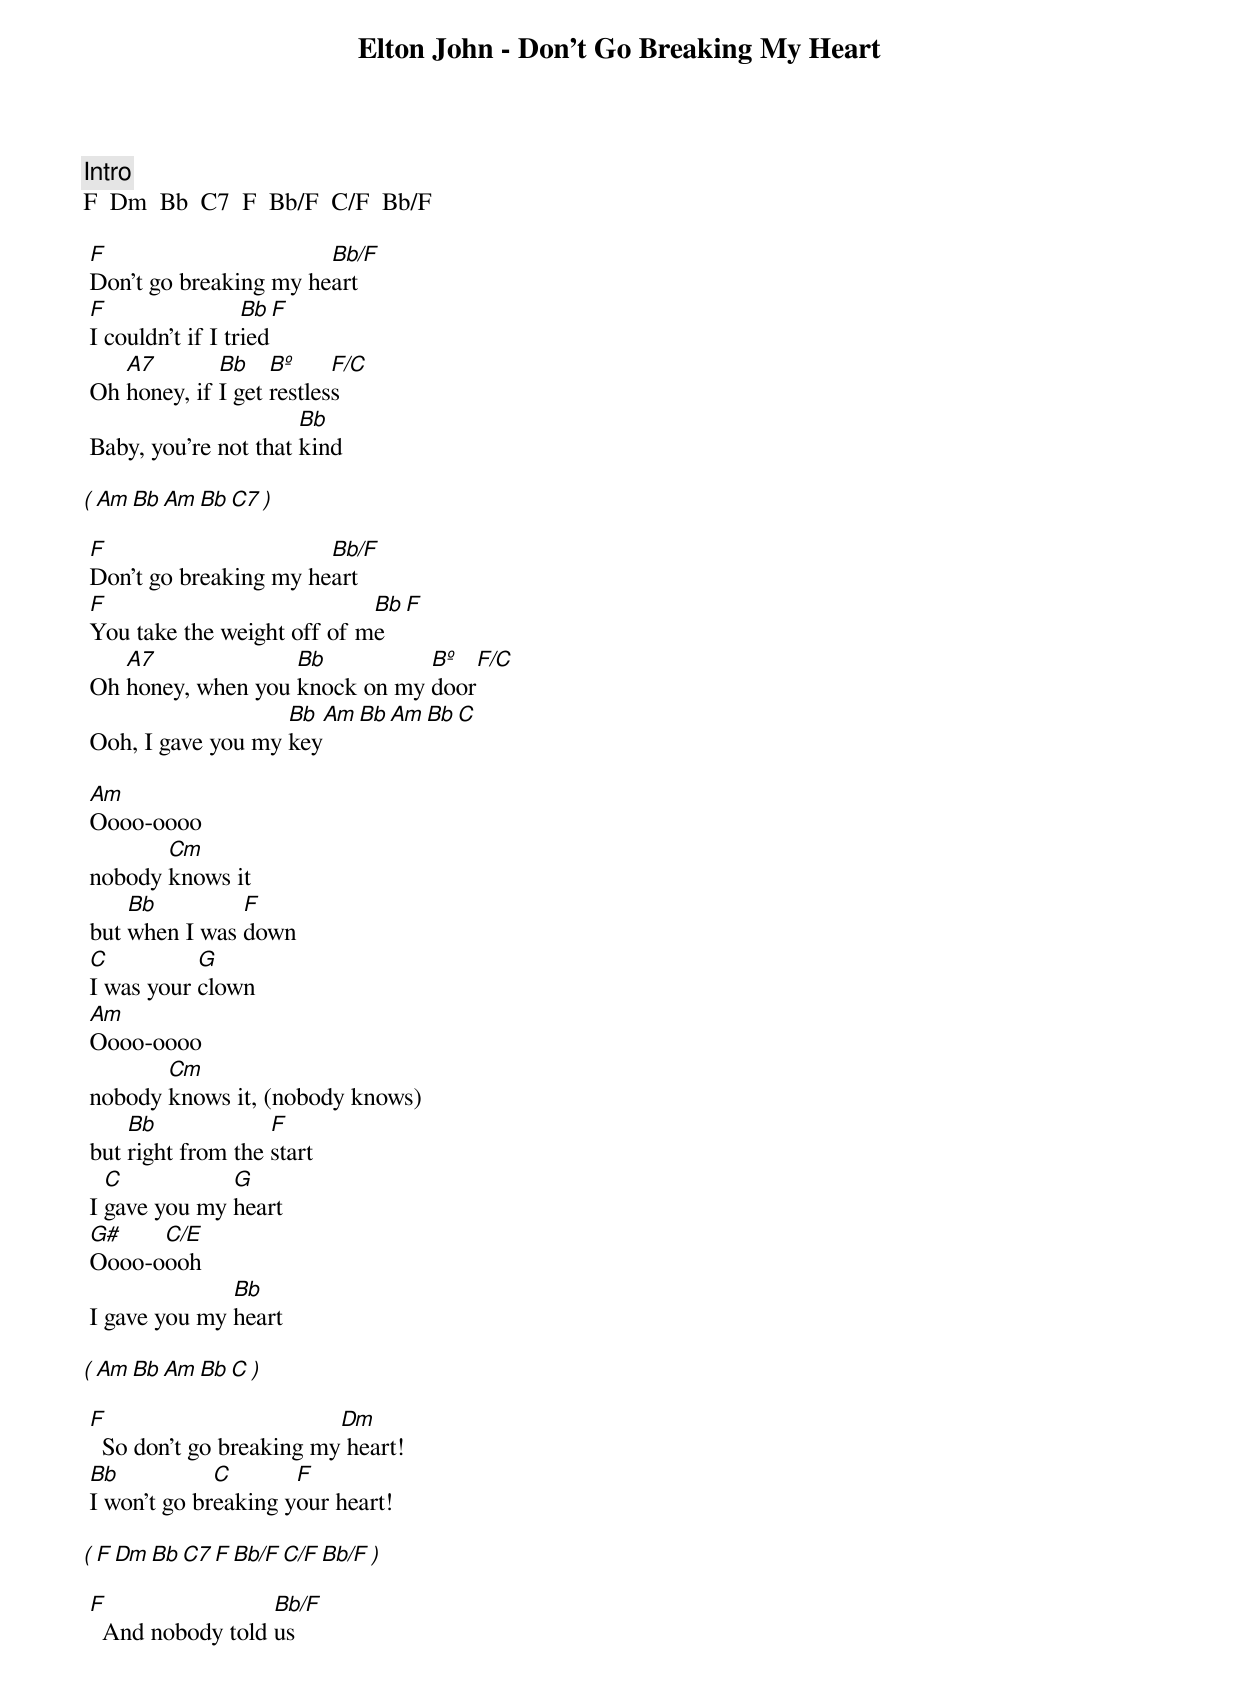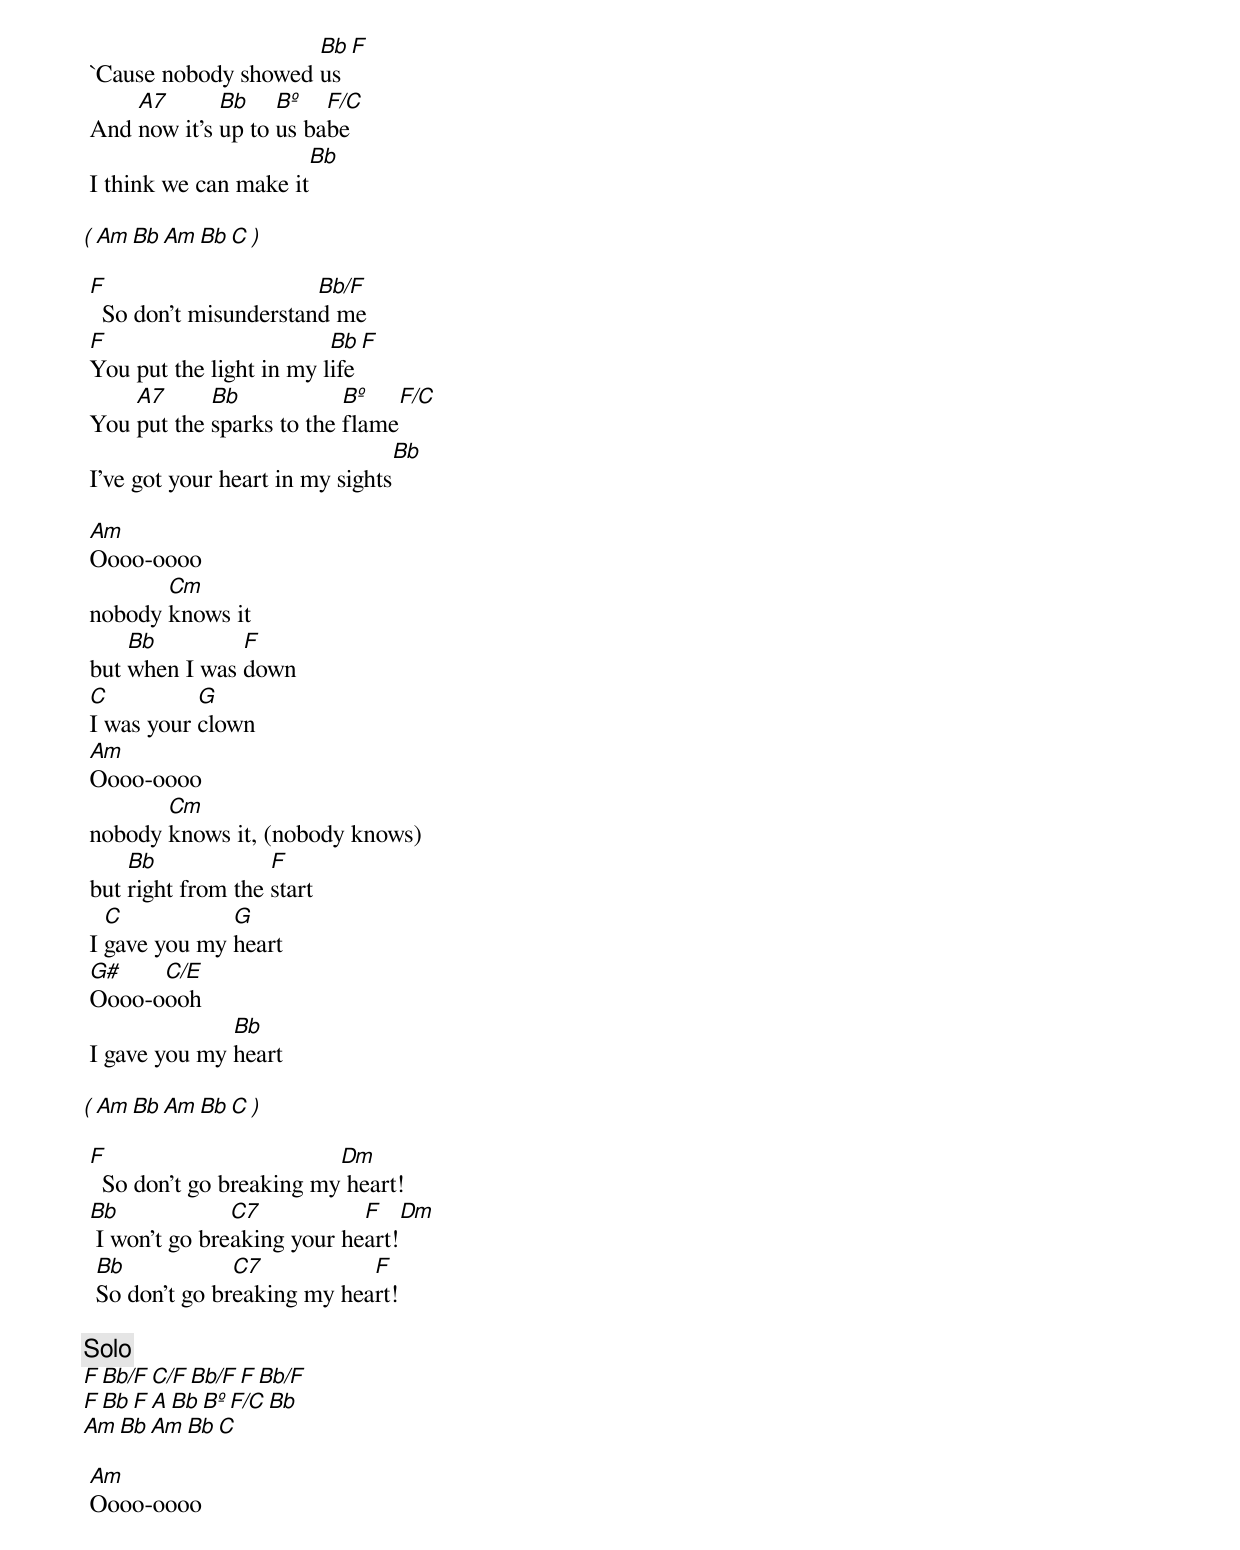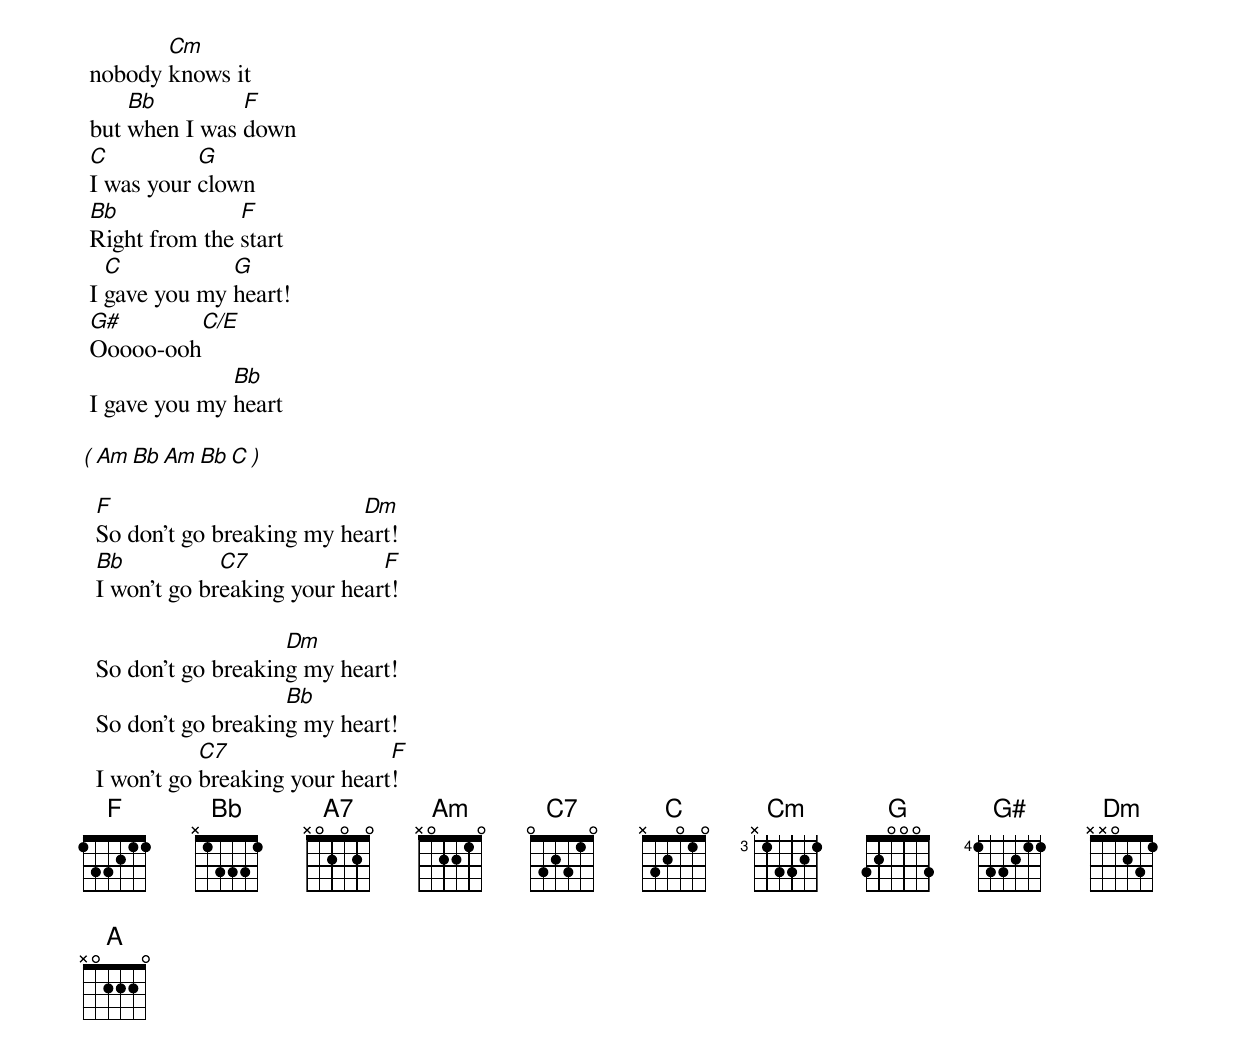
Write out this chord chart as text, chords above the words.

Elton John - Don't Go Breaking My Heart

[Intro]
F  Dm  Bb  C7  F  Bb/F  C/F  Bb/F

 F                      Bb/F
 Don't go breaking my heart
 F                 Bb    F
 I couldn't if I tried
    A7        Bb    Bº     F/C
 Oh honey, if I get restless
                       Bb
 Baby, you're not that kind

( Am  Bb  Am  Bb  C7 )

 F                      Bb/F
 Don't go breaking my heart
 F                           Bb  F
 You take the weight off of me
    A7              Bb          Bº     F/C
 Oh honey, when you knock on my door
                    Bb     Am  Bb  Am  Bb  C
 Ooh, I gave you my key

 Am
 Oooo-oooo
        Cm
 nobody knows it
     Bb         F
 but when I was down
 C          G
 I was your clown
 Am
 Oooo-oooo
        Cm
 nobody knows it, (nobody knows)
     Bb             F
 but right from the start
   C           G
 I gave you my heart
 G#    C/E
 Oooo-oooh
               Bb
 I gave you my heart

 ( Am  Bb  Am  Bb  C )

 F                        Dm
   So don't go breaking my heart!
 Bb           C       F
 I won't go breaking your heart!

( F  Dm  Bb  C7  F  Bb/F  C/F  Bb/F )

 F                 Bb/F
   And nobody told us
                      Bb  F
 `Cause nobody showed us
     A7       Bb    Bº   F/C
 And now it's up to us babe
                        Bb
 I think we can make it

( Am  Bb  Am  Bb  C )

 F                      Bb/F
   So don't misunderstand me
 F                        Bb   F
 You put the light in my life
     A7      Bb            Bº     F/C
 You put the sparks to the flame
                                  Bb
 I've got your heart in my sights

 Am
 Oooo-oooo
        Cm
 nobody knows it
     Bb         F
 but when I was down
 C          G
 I was your clown
 Am
 Oooo-oooo
        Cm
 nobody knows it, (nobody knows)
     Bb             F
 but right from the start
   C           G
 I gave you my heart
 G#    C/E
 Oooo-oooh
               Bb
 I gave you my heart

 ( Am  Bb  Am  Bb  C )

 F                        Dm
   So don't go breaking my heart!
 Bb             C7           F     Dm
  I won't go breaking your heart!
  Bb            C7           F
  So don't go breaking my heart!

[Solo]
F  Bb/F  C/F  Bb/F  F  Bb/F
       F  Bb  F  A  Bb  Bº  F/C  Bb
       Am  Bb  Am  Bb  C

 Am
 Oooo-oooo
        Cm
 nobody knows it
     Bb         F
 but when I was down
 C          G
 I was your clown
 Bb             F
 Right from the start
   C           G
 I gave you my heart!
 G#       C/E
 Ooooo-ooh
               Bb
 I gave you my heart

 ( Am  Bb  Am  Bb  C )

  F                         Dm
  So don't go breaking my heart!
  Bb           C7              F
  I won't go breaking your heart!

                     Dm
  So don't go breaking my heart!
                     Bb
  So don't go breaking my heart!
             C7                 F
  I won't go breaking your heart!
